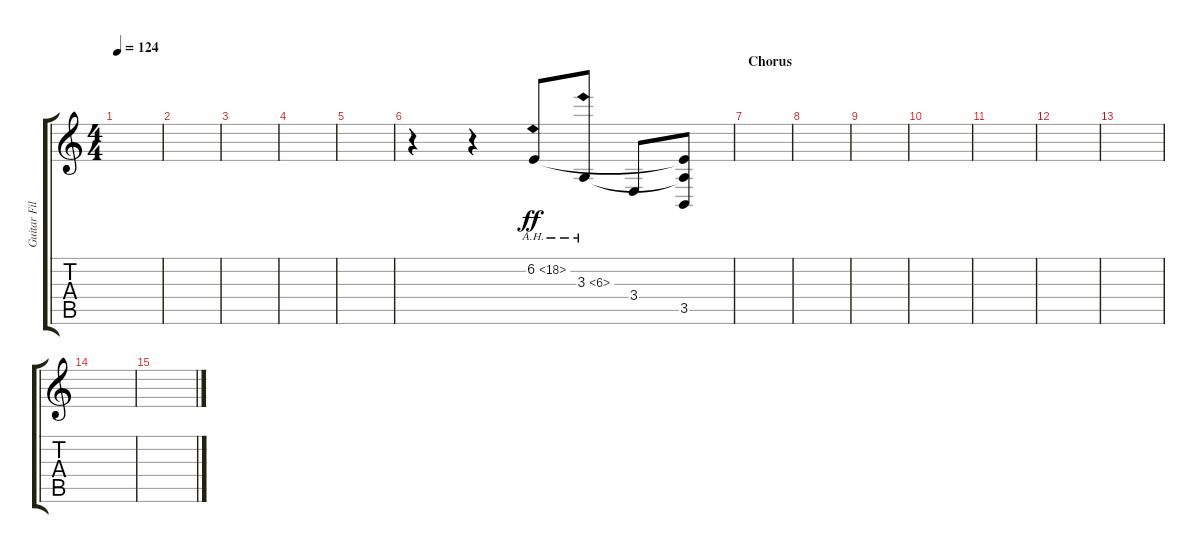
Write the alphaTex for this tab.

\track ("Guitar Fills/Effects" "Guitar Fil") {instrument lead8bassandlead}
\staff {score tabs}
\tuning (Eb4 Bb3 Gb3 Db3 Ab2 Db2) {hide}
\ts (4 4)
\tempo 124
\clef g2
\ks c
|
|
|
|
|
r.4{instrument guitarharmonics} r.4 6.2{ah 12}.8{dy ff instrument guitarharmonics} 3.3{ah 3}.8 3.4.8 (6.2{t} 3.3{t} 3.5).8 |
\section ("" "Chorus")
|
|
|
|
|
|
|
|
\section ("" "")
